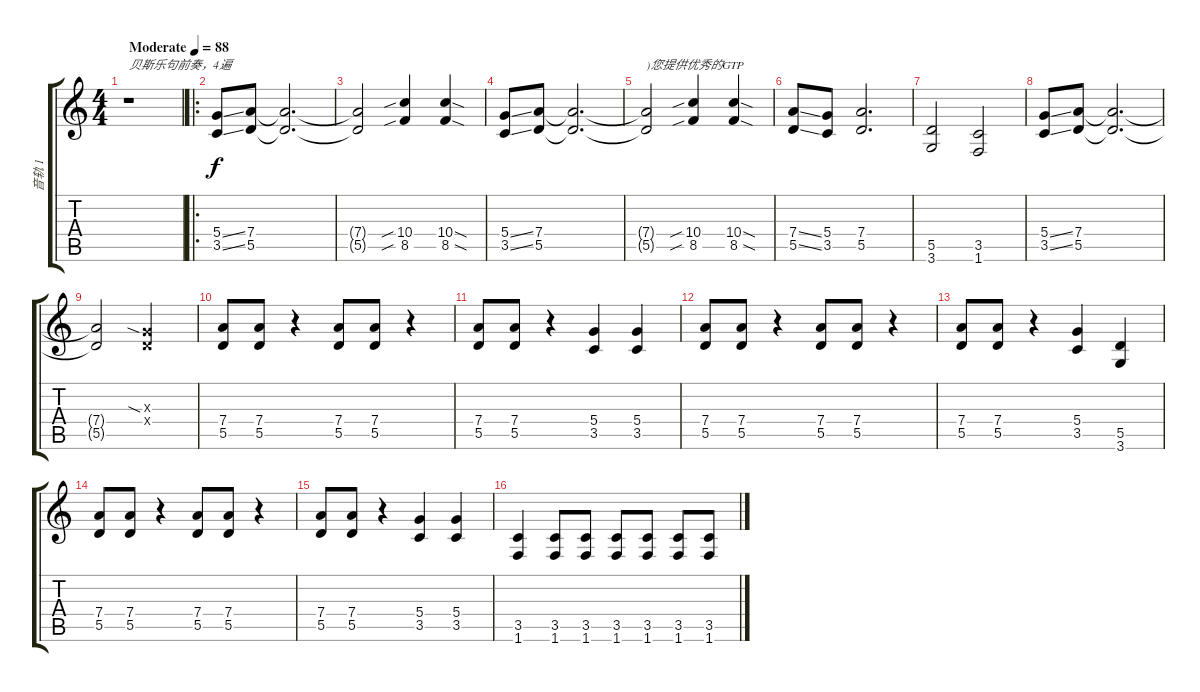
\track ("音轨 1" "音轨 1") {instrument overdrivenguitar}
\staff {score tabs}
\tuning (E4 B3 G3 D3 A2 E2) {hide}
\ts (4 4)
\tempo (88 "Moderate")
\clef g2
\ks c
r.1{txt "贝斯乐句前奏，4遍" dy f instrument overdrivenguitar} |
\ro
(5.4{ss} 3.5{ss}).8 (7.4 5.5).8 (7.4{t} 5.5{t}).2{d} |
(7.4{t} 5.5{t}).2 (10.4{sib} 8.5{sib}).4 (10.4{sod} 8.5{sod}).4 |
(5.4{ss} 3.5{ss}).8 (7.4 5.5).8 (7.4{t} 5.5{t}).2{d} |
(7.4{t} 5.5{t}).2{txt ")您提供优秀的GTP"} (10.4{sib} 8.5{sib}).4 (10.4{sod} 8.5{sod}).4 |
(7.4{ss} 5.5{ss}).8 (5.4 3.5).8 (7.4 5.5).2{d} |
(5.5 3.6).2 (3.5 1.6).2 |
(5.4{ss} 3.5{ss}).8 (7.4 5.5).8 (7.4{t} 5.5{t}).2{d} |
(7.4{t} 5.5{t}).2 (0.3{sia x} 0.4{x}).2 |
(7.4 5.5).8 (7.4 5.5).8 r.4 (7.4 5.5).8 (7.4 5.5).8 r.4 |
(7.4 5.5).8 (7.4 5.5).8 r.4 (5.4 3.5).4 (5.4 3.5).4 |
(7.4 5.5).8 (7.4 5.5).8 r.4 (7.4 5.5).8 (7.4 5.5).8 r.4 |
(7.4 5.5).8 (7.4 5.5).8 r.4 (5.4 3.5).4 (5.5 3.6).4 |
(7.4 5.5).8 (7.4 5.5).8 r.4 (7.4 5.5).8 (7.4 5.5).8 r.4 |
(7.4 5.5).8 (7.4 5.5).8 r.4 (5.4 3.5).4 (5.4 3.5).4 |
(3.5 1.6).4 (3.5 1.6).8 (3.5 1.6).8 (3.5 1.6).8 (3.5 1.6).8 (3.5 1.6).8 (3.5{ss} 1.6{ss}).8
